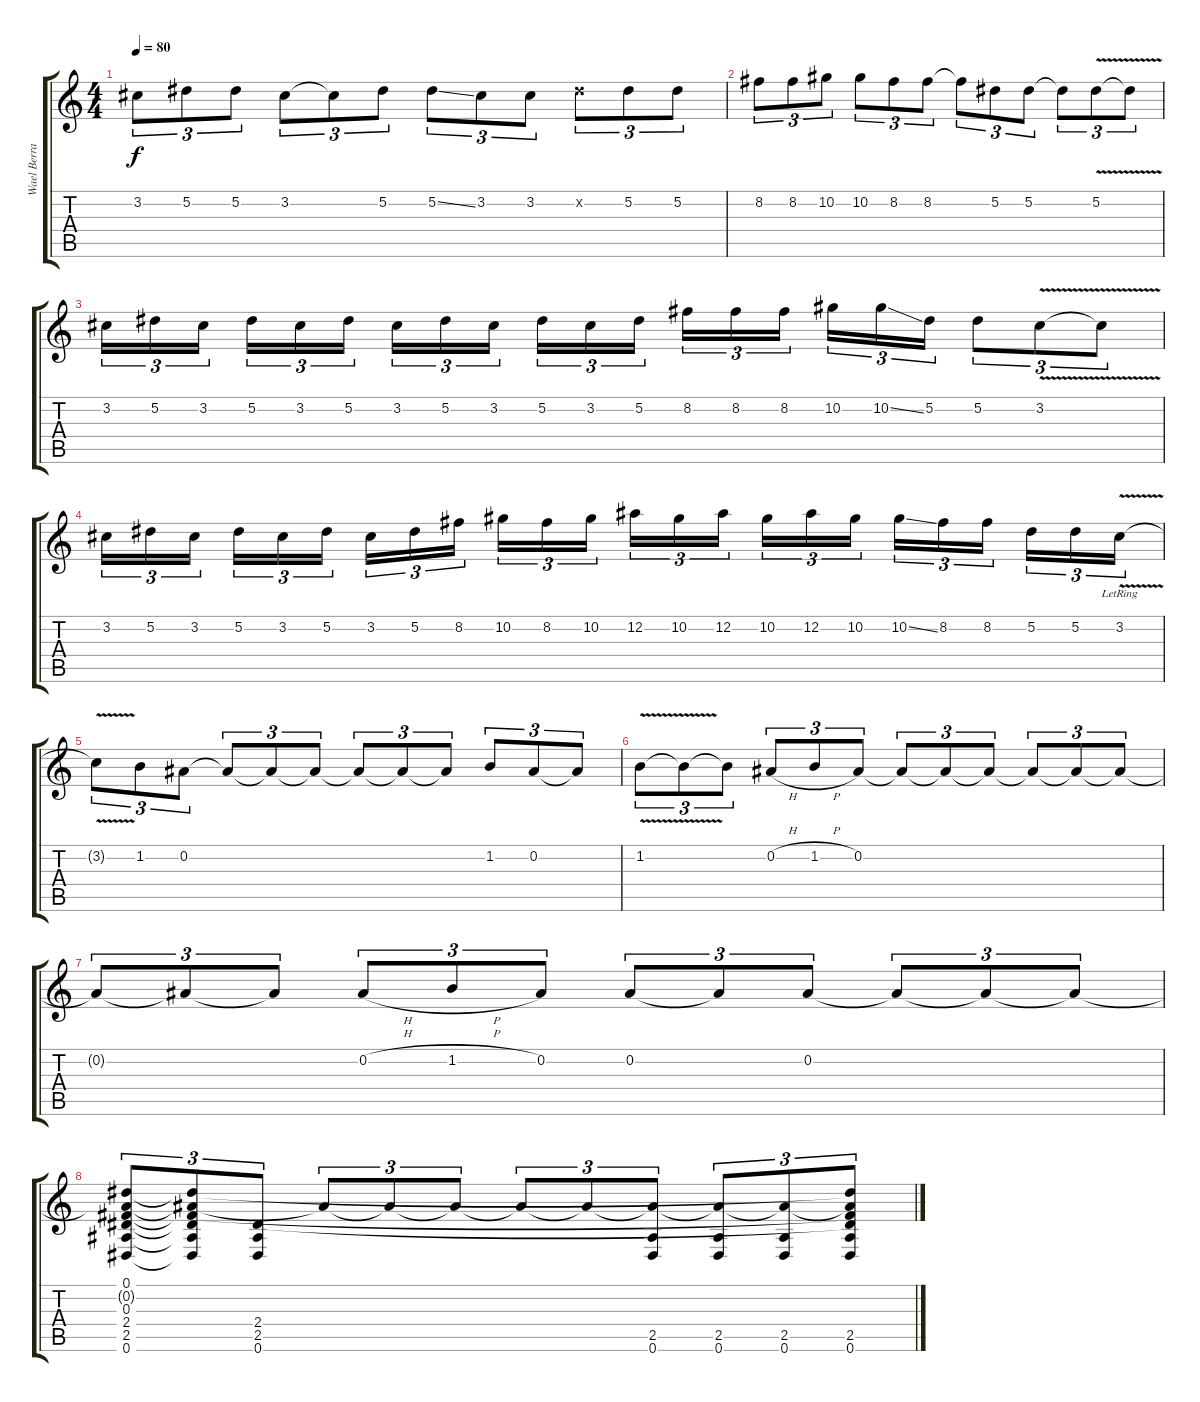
\track ("Wael Berrais" "Wael Berra") {instrument overdrivenguitar}
\staff {score tabs}
\tuning (Eb4 Bb3 Gb3 Db3 Ab2 Eb2) {hide}
\ts (4 4)
\tempo 80
\clef g2
\ks c
3.2.8{tu (3 2) dy f} 5.2.8{tu (3 2)} 5.2.8{tu (3 2)} 3.2.8{tu (3 2)} 3.2{t}.8{tu (3 2)} 5.2.8{tu (3 2)} 5.2{ss}.8{tu (3 2)} 3.2.8{tu (3 2)} 3.2.8{tu (3 2)} 5.2{x}.8{tu (3 2)} 5.2.8{tu (3 2)} 5.2.8{tu (3 2)} |
8.2.8{tu (3 2)} 8.2.8{tu (3 2)} 10.2.8{tu (3 2)} 10.2.8{tu (3 2)} 8.2.8{tu (3 2)} 8.2.8{tu (3 2)} 8.2{t}.8{tu (3 2)} 5.2.8{tu (3 2)} 5.2.8{tu (3 2)} 5.2{t}.8{tu (3 2)} 5.2{v}.8{tu (3 2)} 5.2{t}.8{tu (3 2)} |
3.2.16{tu (3 2)} 5.2.16{tu (3 2)} 3.2.16{tu (3 2)} 5.2.16{tu (3 2)} 3.2.16{tu (3 2)} 5.2.16{tu (3 2)} 3.2.16{tu (3 2)} 5.2.16{tu (3 2)} 3.2.16{tu (3 2)} 5.2.16{tu (3 2)} 3.2.16{tu (3 2)} 5.2.16{tu (3 2)} 8.2.16{tu (3 2)} 8.2.16{tu (3 2)} 8.2.16{tu (3 2)} 10.2.16{tu (3 2)} 10.2{ss}.16{tu (3 2)} 5.2.16{tu (3 2)} 5.2.8{tu (3 2)} 3.2{v}.8{tu (3 2)} 3.2{t}.8{tu (3 2)} |
3.2.16{tu (3 2)} 5.2.16{tu (3 2)} 3.2.16{tu (3 2)} 5.2.16{tu (3 2)} 3.2.16{tu (3 2)} 5.2.16{tu (3 2)} 3.2.16{tu (3 2)} 5.2.16{tu (3 2)} 8.2.16{tu (3 2)} 10.2.16{tu (3 2)} 8.2.16{tu (3 2)} 10.2.16{tu (3 2)} 12.2.16{tu (3 2)} 10.2.16{tu (3 2)} 12.2.16{tu (3 2)} 10.2.16{tu (3 2)} 12.2.16{tu (3 2)} 10.2.16{tu (3 2)} 10.2{ss}.16{tu (3 2)} 8.2.16{tu (3 2)} 8.2.16{tu (3 2)} 5.2.16{tu (3 2)} 5.2.16{tu (3 2)} 3.2{v lr}.16{tu (3 2)} |
3.2{t}.8{tu (3 2)} 1.2.8{tu (3 2)} 0.2.8{tu (3 2)} 0.2{t}.8{tu (3 2)} 0.2{t}.8{tu (3 2)} 0.2{t}.8{tu (3 2)} 0.2{t}.8{tu (3 2)} 0.2{t}.8{tu (3 2)} 0.2{t}.8{tu (3 2)} 1.2.8{tu (3 2)} 0.2.8{tu (3 2)} 0.2{t}.8{tu (3 2)} |
1.2{v}.8{tu (3 2)} 1.2{t}.8{tu (3 2)} 1.2{t}.8{tu (3 2)} 0.2{h}.8{tu (3 2)} 1.2{h}.8{tu (3 2)} 0.2.8{tu (3 2)} 0.2{t}.8{tu (3 2)} 0.2{t}.8{tu (3 2)} 0.2{t}.8{tu (3 2)} 0.2{t}.8{tu (3 2)} 0.2{t}.8{tu (3 2)} 0.2{t}.8{tu (3 2)} |
0.2{t}.8{tu (3 2)} 0.2{t}.8{tu (3 2)} 0.2{t}.8{tu (3 2)} 0.2{h}.8{tu (3 2)} 1.2{h}.8{tu (3 2)} 0.2.8{tu (3 2)} 0.2.8{tu (3 2)} 0.2{t}.8{tu (3 2)} 0.2.8{tu (3 2)} 0.2{t}.8{tu (3 2)} 0.2{t}.8{tu (3 2)} 0.2{t}.8{tu (3 2)} |
(0.1 0.2{t} 0.3 2.4 2.5 0.6).8{tu (3 2)} (0.1{t} 0.2{t} 0.3{t} 2.4{t} 2.5{t} 0.6{t}).8{tu (3 2)} (2.4 2.5 0.6).8{tu (3 2)} 0.2{t}.8{tu (3 2)} 0.2{t}.8{tu (3 2)} 0.2{t}.8{tu (3 2)} 0.2{t}.8{tu (3 2)} 0.2{t}.8{tu (3 2)} (0.2{t} 2.5 0.6).8{tu (3 2)} (0.2{t} 2.5 0.6).8{tu (3 2)} (0.2{t} 2.5 0.6).8{tu (3 2)} (0.1{t} 0.2{t} 0.3{t} 2.4{t} 2.5 0.6).8{tu (3 2)}
